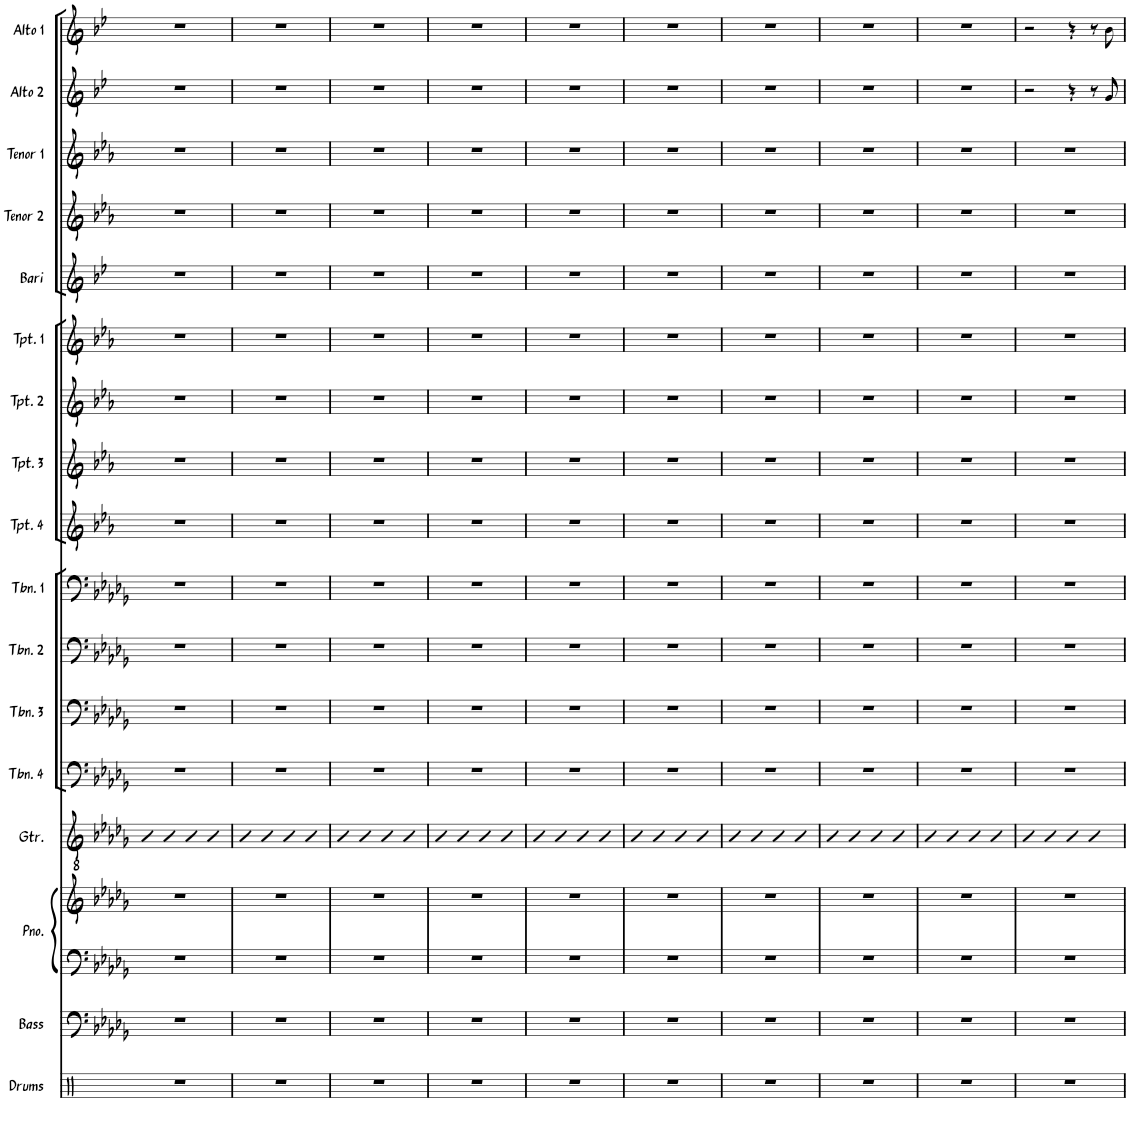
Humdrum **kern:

**kern	**kern	**kern	**kern	**kern	**kern	**kern	**kern	**kern	**kern	**kern	**kern	**kern	**kern	**kern	**kern	**kern	**kern
*part17	*part16	*part15	*part15	*part14	*part13	*part12	*part11	*part10	*part9	*part8	*part7	*part6	*part5	*part4	*part3	*part2	*part1
*staff18	*staff17	*staff16	*staff15	*staff14	*staff13	*staff12	*staff11	*staff10	*staff9	*staff8	*staff7	*staff6	*staff5	*staff4	*staff3	*staff2	*staff1
*I"Drums	*I"Bass	*I"Piano	*	*I"Guitar	*I"Trombone 4	*I"Trombone 3	*I"Trombone 2	*I"Trombone 1	*I"Trumpet 4	*I"Trumpet 3	*I"Trumpet 2	*I"Trumpet 1	*I"Bari Sax	*I"Tenor Sax 2	*I"Tenor Sax 1	*I"Alto Sax 2	*I"Alto Sax 1
*I'Drums	*I'Bass	*I'Pno.	*	*I'Gtr.	*I'Tbn. 4	*I'Tbn. 3	*I'Tbn. 2	*I'Tbn. 1	*I'Tpt. 4	*I'Tpt. 3	*I'Tpt. 2	*I'Tpt. 1	*I'Bari	*I'Tenor 2	*I'Tenor 1	*I'Alto 2	*I'Alto 1
!!LO:PB:g=z
*clefX	*clefF4	*clefF4	*clefG2	*clefGv2	*clefF4	*clefF4	*clefF4	*clefF4	*clefG2	*clefG2	*clefG2	*clefG2	*clefG2	*clefG2	*clefG2	*clefG2	*clefG2
*	*Trd7c12	*	*	*	*	*	*	*	*Trd1c2	*Trd1c2	*Trd1c2	*Trd1c2	*Trd12c21	*Trd8c14	*Trd8c14	*Trd5c9	*Trd5c9
*k[]	*k[b-e-a-d-g-]	*k[b-e-a-d-g-]	*k[b-e-a-d-g-]	*k[b-e-a-d-g-]	*k[b-e-a-d-g-]	*k[b-e-a-d-g-]	*k[b-e-a-d-g-]	*k[b-e-a-d-g-]	*k[b-e-a-]	*k[b-e-a-]	*k[b-e-a-]	*k[b-e-a-]	*k[b-e-]	*k[b-e-a-]	*k[b-e-a-]	*k[b-e-]	*k[b-e-]
*M4/4	*M4/4	*M4/4	*M4/4	*M4/4	*M4/4	*M4/4	*M4/4	*M4/4	*M4/4	*M4/4	*M4/4	*M4/4	*M4/4	*M4/4	*M4/4	*M4/4	*M4/4
=92	=92	=92	=92	=92	=92	=92	=92	=92	=92	=92	=92	=92	=92	=92	=92	=92	=92
1r	1r	1r	1r	4B-	1r	1r	1r	1r	1r	1r	1r	1r	1r	1r	1r	1r	1r
.	.	.	.	4B-	.	.	.	.	.	.	.	.	.	.	.	.	.
.	.	.	.	4B-	.	.	.	.	.	.	.	.	.	.	.	.	.
.	.	.	.	4B-	.	.	.	.	.	.	.	.	.	.	.	.	.
=93	=93	=93	=93	=93	=93	=93	=93	=93	=93	=93	=93	=93	=93	=93	=93	=93	=93
1r	1r	1r	1r	4B-	1r	1r	1r	1r	1r	1r	1r	1r	1r	1r	1r	1r	1r
.	.	.	.	4B-	.	.	.	.	.	.	.	.	.	.	.	.	.
.	.	.	.	4B-	.	.	.	.	.	.	.	.	.	.	.	.	.
.	.	.	.	4B-	.	.	.	.	.	.	.	.	.	.	.	.	.
=94	=94	=94	=94	=94	=94	=94	=94	=94	=94	=94	=94	=94	=94	=94	=94	=94	=94
1r	1r	1r	1r	4B-	1r	1r	1r	1r	1r	1r	1r	1r	1r	1r	1r	1r	1r
.	.	.	.	4B-	.	.	.	.	.	.	.	.	.	.	.	.	.
.	.	.	.	4B-	.	.	.	.	.	.	.	.	.	.	.	.	.
.	.	.	.	4B-	.	.	.	.	.	.	.	.	.	.	.	.	.
=95	=95	=95	=95	=95	=95	=95	=95	=95	=95	=95	=95	=95	=95	=95	=95	=95	=95
1r	1r	1r	1r	4B-	1r	1r	1r	1r	1r	1r	1r	1r	1r	1r	1r	1r	1r
.	.	.	.	4B-	.	.	.	.	.	.	.	.	.	.	.	.	.
.	.	.	.	4B-	.	.	.	.	.	.	.	.	.	.	.	.	.
.	.	.	.	4B-	.	.	.	.	.	.	.	.	.	.	.	.	.
=96	=96	=96	=96	=96	=96	=96	=96	=96	=96	=96	=96	=96	=96	=96	=96	=96	=96
1r	1r	1r	1r	4B-	1r	1r	1r	1r	1r	1r	1r	1r	1r	1r	1r	1r	1r
.	.	.	.	4B-	.	.	.	.	.	.	.	.	.	.	.	.	.
.	.	.	.	4B-	.	.	.	.	.	.	.	.	.	.	.	.	.
.	.	.	.	4B-	.	.	.	.	.	.	.	.	.	.	.	.	.
=97	=97	=97	=97	=97	=97	=97	=97	=97	=97	=97	=97	=97	=97	=97	=97	=97	=97
1r	1r	1r	1r	4B-	1r	1r	1r	1r	1r	1r	1r	1r	1r	1r	1r	1r	1r
.	.	.	.	4B-	.	.	.	.	.	.	.	.	.	.	.	.	.
.	.	.	.	4B-	.	.	.	.	.	.	.	.	.	.	.	.	.
.	.	.	.	4B-	.	.	.	.	.	.	.	.	.	.	.	.	.
=98	=98	=98	=98	=98	=98	=98	=98	=98	=98	=98	=98	=98	=98	=98	=98	=98	=98
1r	1r	1r	1r	4B-	1r	1r	1r	1r	1r	1r	1r	1r	1r	1r	1r	1r	1r
.	.	.	.	4B-	.	.	.	.	.	.	.	.	.	.	.	.	.
.	.	.	.	4B-	.	.	.	.	.	.	.	.	.	.	.	.	.
.	.	.	.	4B-	.	.	.	.	.	.	.	.	.	.	.	.	.
=99	=99	=99	=99	=99	=99	=99	=99	=99	=99	=99	=99	=99	=99	=99	=99	=99	=99
1r	1r	1r	1r	4B-	1r	1r	1r	1r	1r	1r	1r	1r	1r	1r	1r	1r	1r
.	.	.	.	4B-	.	.	.	.	.	.	.	.	.	.	.	.	.
.	.	.	.	4B-	.	.	.	.	.	.	.	.	.	.	.	.	.
.	.	.	.	4B-	.	.	.	.	.	.	.	.	.	.	.	.	.
=100	=100	=100	=100	=100	=100	=100	=100	=100	=100	=100	=100	=100	=100	=100	=100	=100	=100
1r	1r	1r	1r	4B-	1r	1r	1r	1r	1r	1r	1r	1r	1r	1r	1r	1r	1r
.	.	.	.	4B-	.	.	.	.	.	.	.	.	.	.	.	.	.
.	.	.	.	4B-	.	.	.	.	.	.	.	.	.	.	.	.	.
.	.	.	.	4B-	.	.	.	.	.	.	.	.	.	.	.	.	.
=101	=101	=101	=101	=101	=101	=101	=101	=101	=101	=101	=101	=101	=101	=101	=101	=101	=101
1r	1r	1r	1r	4B-	1r	1r	1r	1r	1r	1r	1r	1r	1r	1r	1r	2r	2r
.	.	.	.	4B-	.	.	.	.	.	.	.	.	.	.	.	.	.
.	.	.	.	4B-	.	.	.	.	.	.	.	.	.	.	.	4r	4r
.	.	.	.	4B-	.	.	.	.	.	.	.	.	.	.	.	8r	8r
.	.	.	.	.	.	.	.	.	.	.	.	.	.	.	.	8g/	8b-\
=	=	=	=	=	=	=	=	=	=	=	=	=	=	=	=	=	=
*-	*-	*-	*-	*-	*-	*-	*-	*-	*-	*-	*-	*-	*-	*-	*-	*-	*-
